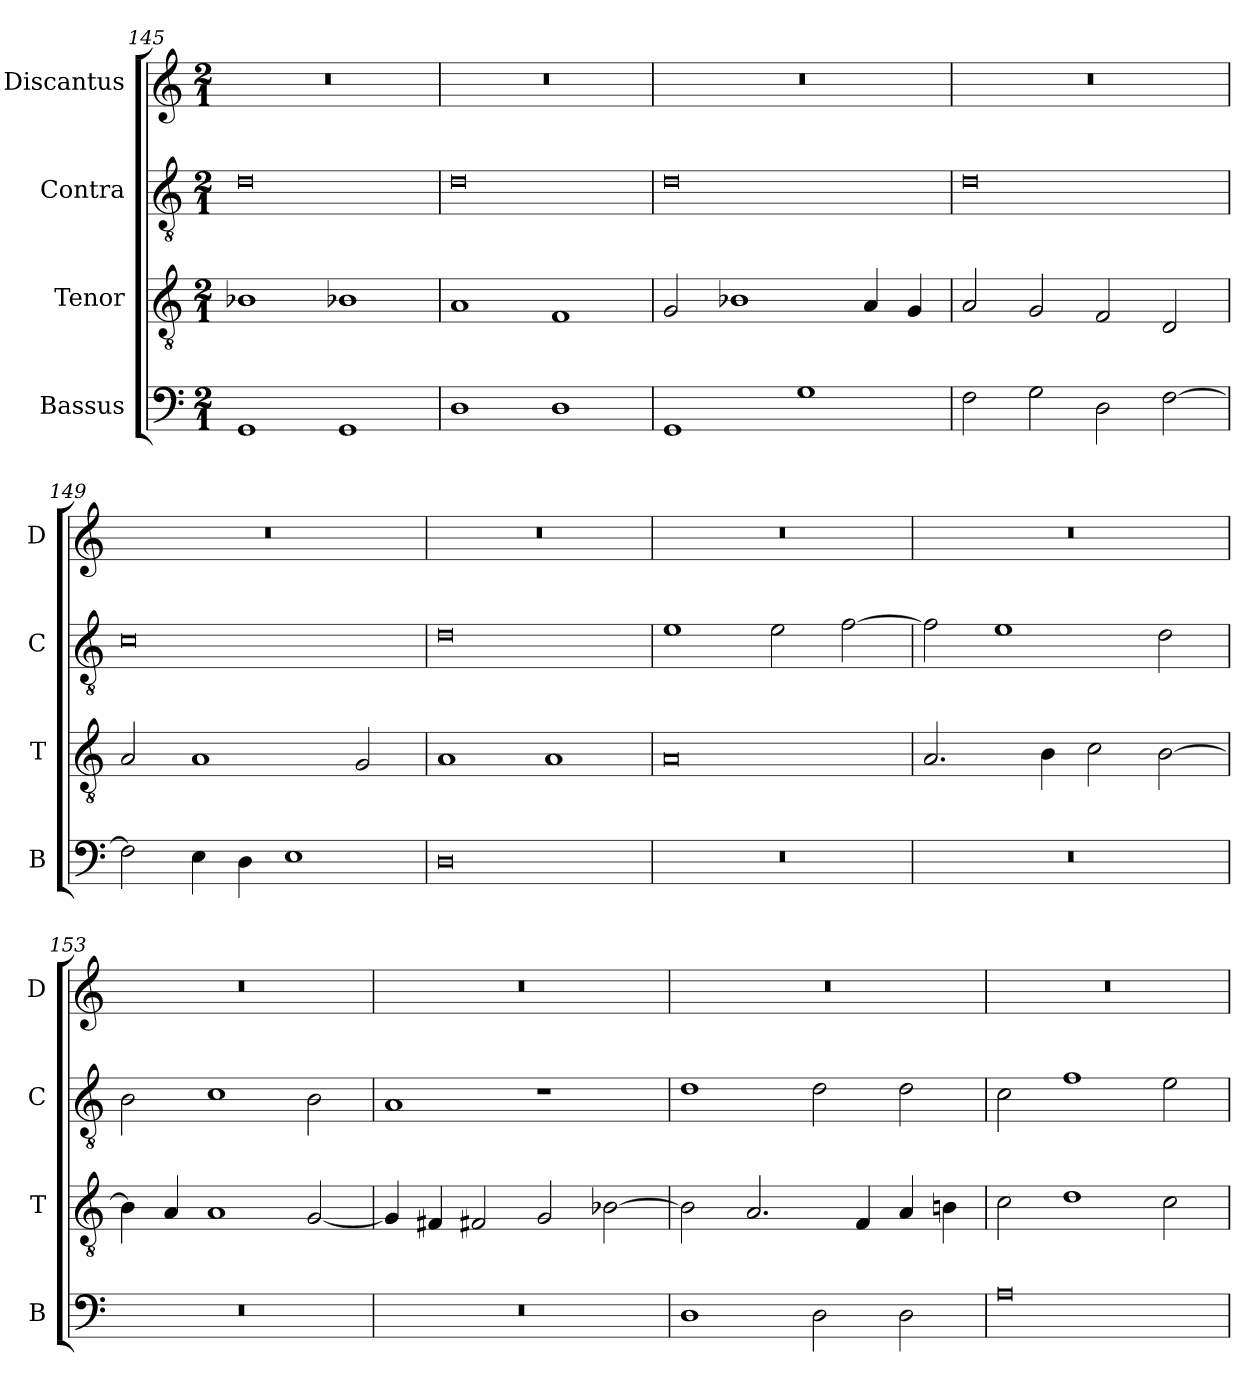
**kern	**kern	**kern	**kern
*part4	*part3	*part2	*part1
*staff4	*staff3	*staff2	*staff1
*I"Bassus	*I"Tenor	*I"Contra	*I"Discantus
*I'B	*I'T	*I'C	*I'D
*clefF4	*clefGv2	*clefGv2	*clefG2
*k[]	*k[]	*k[]	*k[]
*M2/1	*M2/1	*M2/1	*M2/1
=145	=145	=145	=145
1GG	1B-X	0d	0r
1GG	1B-X	.	.
=146	=146	=146	=146
1D	1A	0d	0r
1D	1F	.	.
=147	=147	=147	=147
1GG	2G/	0d	0r
.	1B-X	.	.
1G	.	.	.
.	4A/	.	.
.	4G/	.	.
=148	=148	=148	=148
2F\	2A/	0d	0r
2G\	2G/	.	.
2D\	2F/	.	.
[2F\	2D/	.	.
=149	=149	=149	=149
2F\]	2A/	0c	0r
4E\	1A	.	.
4D\	.	.	.
1E	.	.	.
.	2G/	.	.
=150	=150	=150	=150
0D	1A	0d	0r
.	1A	.	.
=151	=151	=151	=151
0r	0A	1e	0r
.	.	2e\	.
.	.	[2f\	.
=152	=152	=152	=152
0r	2.A/	2f\]	0r
.	.	1e	.
.	4B\	.	.
.	2c\	.	.
.	[2B\	2d\	.
=153	=153	=153	=153
0r	4B\]	2B\	0r
.	4A/	.	.
.	1A	1c	.
.	[2G/	2B\	.
=154	=154	=154	=154
0r	4G/]	1A	0r
.	4F#X/	.	.
.	2F#X/	.	.
.	2G/	1r	.
.	[2B-X\	.	.
=155	=155	=155	=155
1D	2B-\]	1d	0r
.	2.A/	.	.
2D\	.	2d\	.
.	4F/	.	.
2D\	4A/	2d\	.
.	4Bn\	.	.
=156	=156	=156	=156
0A	2c\	2c\	0r
.	1d	1f	.
.	2c\	2e\	.
=	=	=	=
*-	*-	*-	*-
